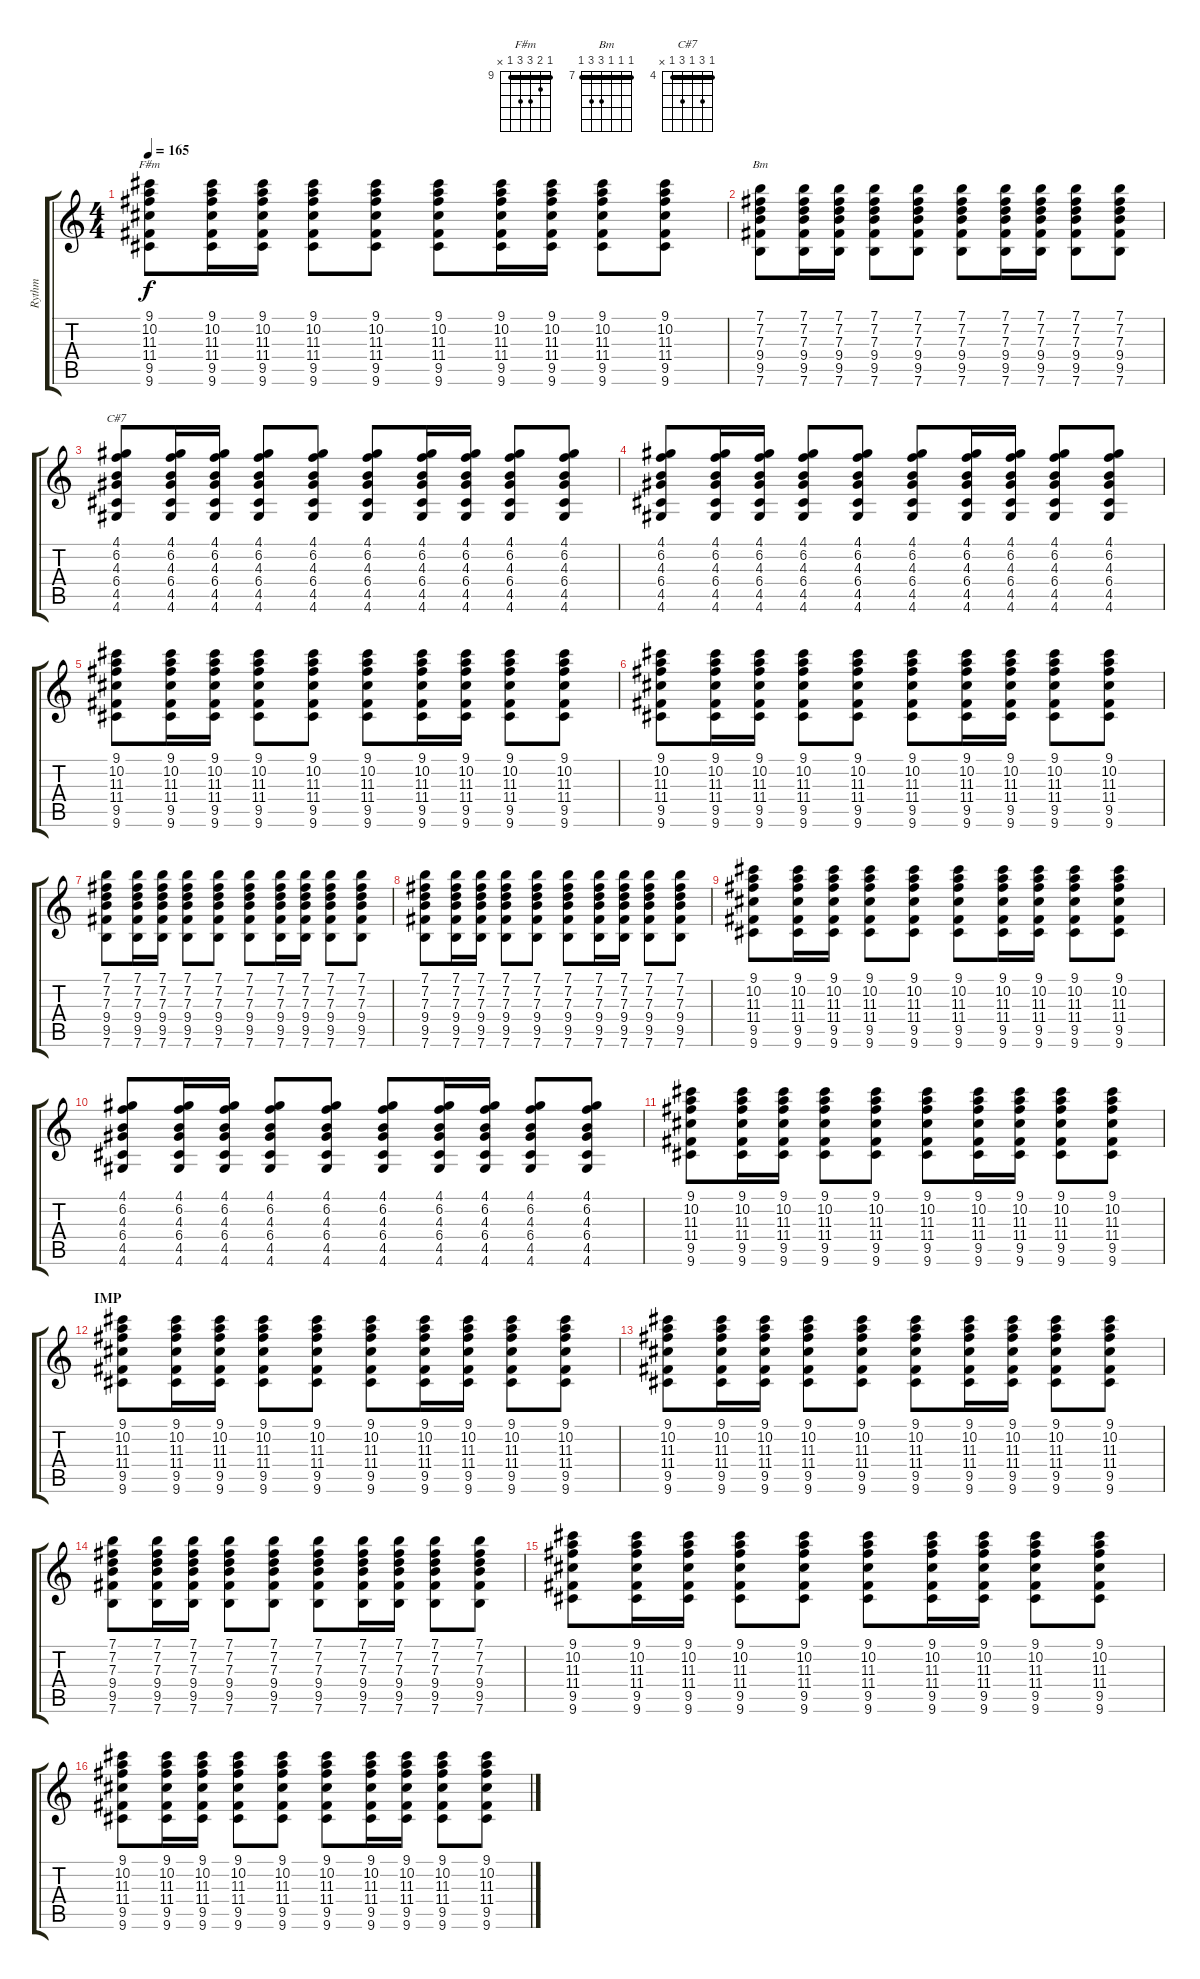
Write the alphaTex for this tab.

\track ("Rythm" "Rythm") {instrument acousticguitarsteel}
\staff {score tabs}
\tuning (E4 B3 G3 D3 A2 E2) {hide}
\chord ("F#m" 9 10 11 11 9 x) {firstfret 9 barre 9}
\chord ("Bm" 7 7 7 9 9 7) {firstfret 7 barre 7}
\chord ("C#7" 4 6 4 6 4 x) {firstfret 4 barre 4}
\ts (4 4)
\tempo 165
\clef g2
\ks c
(9.1 10.2 11.3 11.4 9.5 9.6).8{ch "F#m" dy f} (9.1 10.2 11.3 11.4 9.5 9.6).16 (9.1 10.2 11.3 11.4 9.5 9.6).16 (9.1 10.2 11.3 11.4 9.5 9.6).8 (9.1 10.2 11.3 11.4 9.5 9.6).8 (9.1 10.2 11.3 11.4 9.5 9.6).8 (9.1 10.2 11.3 11.4 9.5 9.6).16 (9.1 10.2 11.3 11.4 9.5 9.6).16 (9.1 10.2 11.3 11.4 9.5 9.6).8 (9.1 10.2 11.3 11.4 9.5 9.6).8 |
(7.1 7.2 7.3 9.4 9.5 7.6).8{ch "Bm"} (7.1 7.2 7.3 9.4 9.5 7.6).16 (7.1 7.2 7.3 9.4 9.5 7.6).16 (7.1 7.2 7.3 9.4 9.5 7.6).8 (7.1 7.2 7.3 9.4 9.5 7.6).8 (7.1 7.2 7.3 9.4 9.5 7.6).8 (7.1 7.2 7.3 9.4 9.5 7.6).16 (7.1 7.2 7.3 9.4 9.5 7.6).16 (7.1 7.2 7.3 9.4 9.5 7.6).8 (7.1 7.2 7.3 9.4 9.5 7.6).8 |
(4.1 6.2 4.3 6.4 4.5 4.6).8{ch "C#7"} (4.1 6.2 4.3 6.4 4.5 4.6).16 (4.1 6.2 4.3 6.4 4.5 4.6).16 (4.1 6.2 4.3 6.4 4.5 4.6).8 (4.1 6.2 4.3 6.4 4.5 4.6).8 (4.1 6.2 4.3 6.4 4.5 4.6).8 (4.1 6.2 4.3 6.4 4.5 4.6).16 (4.1 6.2 4.3 6.4 4.5 4.6).16 (4.1 6.2 4.3 6.4 4.5 4.6).8 (4.1 6.2 4.3 6.4 4.5 4.6).8 |
(4.1 6.2 4.3 6.4 4.5 4.6).8 (4.1 6.2 4.3 6.4 4.5 4.6).16 (4.1 6.2 4.3 6.4 4.5 4.6).16 (4.1 6.2 4.3 6.4 4.5 4.6).8 (4.1 6.2 4.3 6.4 4.5 4.6).8 (4.1 6.2 4.3 6.4 4.5 4.6).8 (4.1 6.2 4.3 6.4 4.5 4.6).16 (4.1 6.2 4.3 6.4 4.5 4.6).16 (4.1 6.2 4.3 6.4 4.5 4.6).8 (4.1 6.2 4.3 6.4 4.5 4.6).8 |
(9.1 10.2 11.3 11.4 9.5 9.6).8 (9.1 10.2 11.3 11.4 9.5 9.6).16 (9.1 10.2 11.3 11.4 9.5 9.6).16 (9.1 10.2 11.3 11.4 9.5 9.6).8 (9.1 10.2 11.3 11.4 9.5 9.6).8 (9.1 10.2 11.3 11.4 9.5 9.6).8 (9.1 10.2 11.3 11.4 9.5 9.6).16 (9.1 10.2 11.3 11.4 9.5 9.6).16 (9.1 10.2 11.3 11.4 9.5 9.6).8 (9.1 10.2 11.3 11.4 9.5 9.6).8 |
(9.1 10.2 11.3 11.4 9.5 9.6).8 (9.1 10.2 11.3 11.4 9.5 9.6).16 (9.1 10.2 11.3 11.4 9.5 9.6).16 (9.1 10.2 11.3 11.4 9.5 9.6).8 (9.1 10.2 11.3 11.4 9.5 9.6).8 (9.1 10.2 11.3 11.4 9.5 9.6).8 (9.1 10.2 11.3 11.4 9.5 9.6).16 (9.1 10.2 11.3 11.4 9.5 9.6).16 (9.1 10.2 11.3 11.4 9.5 9.6).8 (9.1 10.2 11.3 11.4 9.5 9.6).8 |
(7.1 7.2 7.3 9.4 9.5 7.6).8 (7.1 7.2 7.3 9.4 9.5 7.6).16 (7.1 7.2 7.3 9.4 9.5 7.6).16 (7.1 7.2 7.3 9.4 9.5 7.6).8 (7.1 7.2 7.3 9.4 9.5 7.6).8 (7.1 7.2 7.3 9.4 9.5 7.6).8 (7.1 7.2 7.3 9.4 9.5 7.6).16 (7.1 7.2 7.3 9.4 9.5 7.6).16 (7.1 7.2 7.3 9.4 9.5 7.6).8 (7.1 7.2 7.3 9.4 9.5 7.6).8 |
(7.1 7.2 7.3 9.4 9.5 7.6).8 (7.1 7.2 7.3 9.4 9.5 7.6).16 (7.1 7.2 7.3 9.4 9.5 7.6).16 (7.1 7.2 7.3 9.4 9.5 7.6).8 (7.1 7.2 7.3 9.4 9.5 7.6).8 (7.1 7.2 7.3 9.4 9.5 7.6).8 (7.1 7.2 7.3 9.4 9.5 7.6).16 (7.1 7.2 7.3 9.4 9.5 7.6).16 (7.1 7.2 7.3 9.4 9.5 7.6).8 (7.1 7.2 7.3 9.4 9.5 7.6).8 |
(9.1 10.2 11.3 11.4 9.5 9.6).8 (9.1 10.2 11.3 11.4 9.5 9.6).16 (9.1 10.2 11.3 11.4 9.5 9.6).16 (9.1 10.2 11.3 11.4 9.5 9.6).8 (9.1 10.2 11.3 11.4 9.5 9.6).8 (9.1 10.2 11.3 11.4 9.5 9.6).8 (9.1 10.2 11.3 11.4 9.5 9.6).16 (9.1 10.2 11.3 11.4 9.5 9.6).16 (9.1 10.2 11.3 11.4 9.5 9.6).8 (9.1 10.2 11.3 11.4 9.5 9.6).8 |
(4.1 6.2 4.3 6.4 4.5 4.6).8 (4.1 6.2 4.3 6.4 4.5 4.6).16 (4.1 6.2 4.3 6.4 4.5 4.6).16 (4.1 6.2 4.3 6.4 4.5 4.6).8 (4.1 6.2 4.3 6.4 4.5 4.6).8 (4.1 6.2 4.3 6.4 4.5 4.6).8 (4.1 6.2 4.3 6.4 4.5 4.6).16 (4.1 6.2 4.3 6.4 4.5 4.6).16 (4.1 6.2 4.3 6.4 4.5 4.6).8 (4.1 6.2 4.3 6.4 4.5 4.6).8 |
(9.1 10.2 11.3 11.4 9.5 9.6).8 (9.1 10.2 11.3 11.4 9.5 9.6).16 (9.1 10.2 11.3 11.4 9.5 9.6).16 (9.1 10.2 11.3 11.4 9.5 9.6).8 (9.1 10.2 11.3 11.4 9.5 9.6).8 (9.1 10.2 11.3 11.4 9.5 9.6).8 (9.1 10.2 11.3 11.4 9.5 9.6).16 (9.1 10.2 11.3 11.4 9.5 9.6).16 (9.1 10.2 11.3 11.4 9.5 9.6).8 (9.1 10.2 11.3 11.4 9.5 9.6).8 |
\section ("" "IMP")
(9.1 10.2 11.3 11.4 9.5 9.6).8 (9.1 10.2 11.3 11.4 9.5 9.6).16 (9.1 10.2 11.3 11.4 9.5 9.6).16 (9.1 10.2 11.3 11.4 9.5 9.6).8 (9.1 10.2 11.3 11.4 9.5 9.6).8 (9.1 10.2 11.3 11.4 9.5 9.6).8 (9.1 10.2 11.3 11.4 9.5 9.6).16 (9.1 10.2 11.3 11.4 9.5 9.6).16 (9.1 10.2 11.3 11.4 9.5 9.6).8 (9.1 10.2 11.3 11.4 9.5 9.6).8 |
(9.1 10.2 11.3 11.4 9.5 9.6).8 (9.1 10.2 11.3 11.4 9.5 9.6).16 (9.1 10.2 11.3 11.4 9.5 9.6).16 (9.1 10.2 11.3 11.4 9.5 9.6).8 (9.1 10.2 11.3 11.4 9.5 9.6).8 (9.1 10.2 11.3 11.4 9.5 9.6).8 (9.1 10.2 11.3 11.4 9.5 9.6).16 (9.1 10.2 11.3 11.4 9.5 9.6).16 (9.1 10.2 11.3 11.4 9.5 9.6).8 (9.1 10.2 11.3 11.4 9.5 9.6).8 |
(7.1 7.2 7.3 9.4 9.5 7.6).8 (7.1 7.2 7.3 9.4 9.5 7.6).16 (7.1 7.2 7.3 9.4 9.5 7.6).16 (7.1 7.2 7.3 9.4 9.5 7.6).8 (7.1 7.2 7.3 9.4 9.5 7.6).8 (7.1 7.2 7.3 9.4 9.5 7.6).8 (7.1 7.2 7.3 9.4 9.5 7.6).16 (7.1 7.2 7.3 9.4 9.5 7.6).16 (7.1 7.2 7.3 9.4 9.5 7.6).8 (7.1 7.2 7.3 9.4 9.5 7.6).8 |
(9.1 10.2 11.3 11.4 9.5 9.6).8 (9.1 10.2 11.3 11.4 9.5 9.6).16 (9.1 10.2 11.3 11.4 9.5 9.6).16 (9.1 10.2 11.3 11.4 9.5 9.6).8 (9.1 10.2 11.3 11.4 9.5 9.6).8 (9.1 10.2 11.3 11.4 9.5 9.6).8 (9.1 10.2 11.3 11.4 9.5 9.6).16 (9.1 10.2 11.3 11.4 9.5 9.6).16 (9.1 10.2 11.3 11.4 9.5 9.6).8 (9.1 10.2 11.3 11.4 9.5 9.6).8 |
(9.1 10.2 11.3 11.4 9.5 9.6).8 (9.1 10.2 11.3 11.4 9.5 9.6).16 (9.1 10.2 11.3 11.4 9.5 9.6).16 (9.1 10.2 11.3 11.4 9.5 9.6).8 (9.1 10.2 11.3 11.4 9.5 9.6).8 (9.1 10.2 11.3 11.4 9.5 9.6).8 (9.1 10.2 11.3 11.4 9.5 9.6).16 (9.1 10.2 11.3 11.4 9.5 9.6).16 (9.1 10.2 11.3 11.4 9.5 9.6).8 (9.1 10.2 11.3 11.4 9.5 9.6).8
